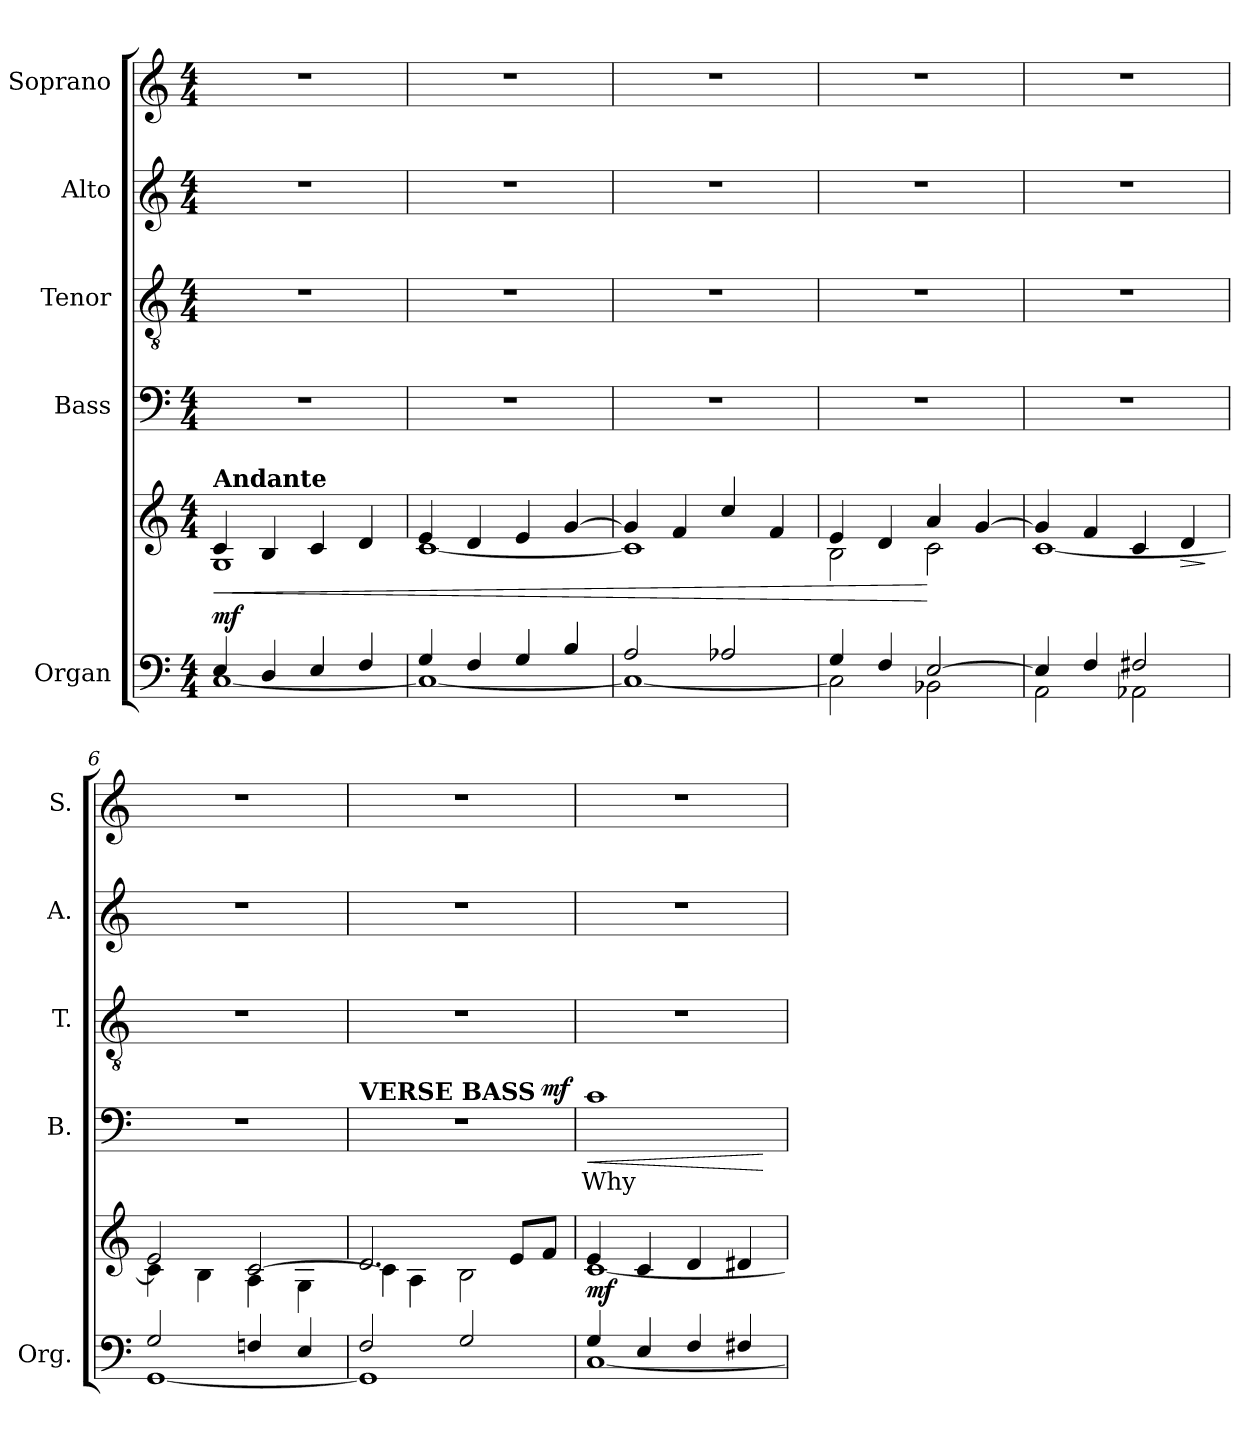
**kern	**kern	**dynam	**kern	**text	**dynam	**kern	**kern	**kern
*part5	*part5	*part5	*part4	*part4	*part4	*part3	*part2	*part1
*staff6	*staff5	*staff5/6	*staff4	*staff4	*staff4	*staff3	*staff2	*staff1
*I"Organ	*	*	*I"Bass	*	*	*I"Tenor	*I"Alto	*I"Soprano
*I'Org.	*	*	*I'B.	*	*	*I'T.	*I'A.	*I'S.
!!LO:PB:g=z
*clefF4	*clefG2	*	*clefF4	*	*	*clefGv2	*clefG2	*clefG2
*	*	*	*	*	*	*ITrd7c12	*	*
*k[]	*k[]	*	*k[]	*	*	*k[]	*k[]	*k[]
*C:	*C:	*	*C:	*	*	*C:	*C:	*C:
*M4/4	*M4/4	*	*M4/4	*	*	*M4/4	*M4/4	*M4/4
*MM80	*MM80	*	*MM80	*	*	*MM80	*MM80	*MM80
=1	=1	=1	=1	=1	=1	=1	=1	=1
*^	*^	*	*	*	*	*	*	*
!	!	!	!	!	!	!	!	!	!	!LO:TX:a:B:t=Andante
!	!	!LO:TX:a:B:t=Andante	!	!	!	!	!	!	!	!
!	!	!	!	!LO:HP:b	!	!	!	!	!	!
*	*	*	*	*	*	*	*	*	*	*^
4Ei/	[<1Ci	4ci/	1Gi	< mf	1r	.	.	1r	1r	1r	2ryy
4Di/	.	4Bi/	.	.	.	.	.	.	.	.	.
*	*	*MM95	*	*	*	*	*	*	*	*MM95	*
4Ei/	.	4ci/	.	.	.	.	.	.	.	.	2ryy
4Fi/	.	4di/	.	.	.	.	.	.	.	.	.
*	*	*	*	*	*	*	*	*	*	*v	*v
=2	=2	=2	=2	=2	=2	=2	=2	=2	=2	=2
4Gi/	1Ci_<	4ei/	[<1ci	.	1r	.	.	1r	1r	1r
4Fi/	.	4di/	.	.	.	.	.	.	.	.
4Gi/	.	4ei/	.	.	.	.	.	.	.	.
4Bi/	.	[>4gi/	.	.	.	.	.	.	.	.
=3	=3	=3	=3	=3	=3	=3	=3	=3	=3	=3
2Ai/	1Ci_<	4gi/]	1ci]	.	1r	.	.	1r	1r	1r
.	.	4fi/	.	.	.	.	.	.	.	.
2A-Xi/	.	4cci/	.	.	.	.	.	.	.	.
.	.	4fi/	.	.	.	.	.	.	.	.
=4	=4	=4	=4	=4	=4	=4	=4	=4	=4	=4
4Gi/	2Ci\]	4ei/	2Bi\	.	1r	.	.	1r	1r	1r
4Fi/	.	4di/	.	.	.	.	.	.	.	.
[>2Ei/	2BB-Xi\	4ai/	2ci\	[	.	.	.	.	.	.
.	.	[>4gi/	.	.	.	.	.	.	.	.
=5	=5	=5	=5	=5	=5	=5	=5	=5	=5	=5
4Ei/]	2AAi\	4gi/]	[<1ci	.	1r	.	.	1r	1r	1r
4Fi/	.	4fi/	.	.	.	.	.	.	.	.
2F#Xi/	2AA-Xi\	4ci/	.	.	.	.	.	.	.	.
!	!	!	!	!LO:HP:b	!	!	!	!	!	!
.	.	4di/	.	>	.	.	.	.	.	.
*v	*v	*	*	*	*	*	*	*	*	*
*	*v	*v	*	*	*	*	*	*	*
.	.	]	.	.	.	.	.	.
=6	=6	=6	=6	=6	=6	=6	=6	=6
*^	*^	*	*	*	*	*	*	*
2Gi/	[<1GGi	2ei/	4ci\]	.	1r	.	.	1r	1r	1r
.	.	.	4Bi\	.	.	.	.	.	.	.
4Fni/	.	[>2ci/	4Ai\	.	.	.	.	.	.	.
4Ei/	.	.	4Gi\	.	.	.	.	.	.	.
!!LO:LB:g=z
=7	=7	=7	=7	=7	=7	=7	=7	=7	=7	=7
*	*	*	*	*	*^	*	*	*	*	*
!	!	!	!	!	!LO:TX:a:B:t=VERSE BASS	!	!	!	!	!	!
2Fi/	1GGi]	2.di/	4ci\]	.	1r	2..ryy	.	.	1r	1r	1r
.	.	.	4Ai\	.	.	.	.	.	.	.	.
2Gi/	.	.	2Bi\	.	.	.	.	.	.	.	.
.	.	8ei/L	.	.	.	.	.	.	.	.	.
.	.	8fi/J	.	.	.	8ryy	.	mf	.	.	.
*	*	*	*	*	*v	*v	*	*	*	*	*
=8	=8	=8	=8	=8	=8	=8	=8	=8	=8	=8
*	*	*	*	*	*^	*	*	*	*	*
!	!	!	!	!	!	!	!LO:LY:b:color=#000000	!LO:HP:b	!	!	!
*	*	*	*	*	*v	*v	*	*	*	*	*
4Gi/	[<1Ci	4ei/	[<1ci	mf	1ci	Why	<	1r	1r	1r
4Ei/	.	4ci/	.	.	.	.	.	.	.	.
4Fi/	.	4di/	.	.	.	.	.	.	.	.
4F#Xi/	.	4d#Xi/	.	.	.	.	.	.	.	.
*v	*v	*	*	*	*	*	*	*	*	*
*	*v	*v	*	*	*	*	*	*	*
.	.	.	.	.	[	.	.	.
=	=	=	=	=	=	=	=	=
*-	*-	*-	*-	*-	*-	*-	*-	*-
